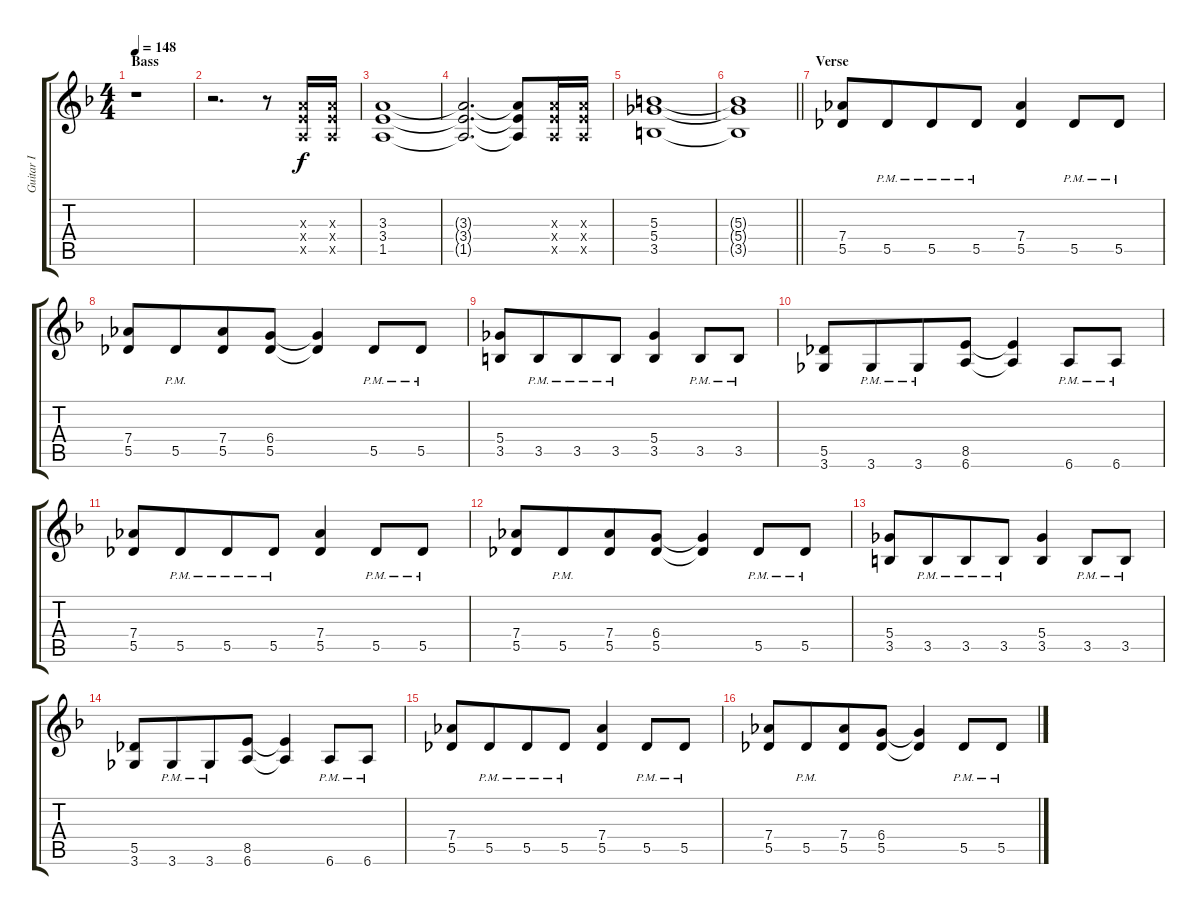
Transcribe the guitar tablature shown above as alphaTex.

\track ("Guitar I" "Guitar I") {instrument distortionguitar}
\staff {score tabs}
\tuning (Eb4 Bb3 Gb3 Db3 Ab2 Eb2) {hide}
\ts (4 4)
\section ("" "Bass")
\tempo 148
\clef g2
\ks dminor
r.1{dy f instrument distortionguitar} |
r.2{d} r.8 (3.3{x} 3.4{x} 1.5{x}).16 (3.3{x} 3.4{x} 1.5{x}).16 |
(3.3 3.4 1.5).1 |
(3.3{t} 3.4{t} 1.5{t}).2{d} (3.3{t} 3.4{t} 1.5{t}).8 (3.3{x} 3.4{x} 1.5{x}).16 (3.3{x} 3.4{x} 1.5{x}).16 |
(5.3 5.4 3.5).1 |
\barLineRight lightlight
(5.3{t} 5.4{t} 3.5{t}).1 |
\section ("" "Verse")
(7.4 5.5).8 5.5{pm}.8{beam merge} 5.5{pm}.8 5.5{pm}.8 (7.4 5.5).4 5.5{pm}.8 5.5{pm}.8 |
(7.4 5.5).8 5.5{pm}.8{beam merge} (7.4 5.5).8 (6.4 5.5).8 (6.4{t} 5.5{t}).4 5.5{pm}.8 5.5{pm}.8 |
(5.4 3.5).8 3.5{pm}.8{beam merge} 3.5{pm}.8 3.5{pm}.8 (5.4 3.5).4 3.5{pm}.8 3.5{pm}.8 |
(5.5 3.6).8 3.6{pm}.8{beam merge} 3.6{pm}.8 (8.5 6.6).8 (8.5{t} 6.6{t}).4 6.6{pm}.8 6.6{pm}.8 |
(7.4 5.5).8 5.5{pm}.8{beam merge} 5.5{pm}.8 5.5{pm}.8 (7.4 5.5).4 5.5{pm}.8 5.5{pm}.8 |
(7.4 5.5).8 5.5{pm}.8{beam merge} (7.4 5.5).8 (6.4 5.5).8 (6.4{t} 5.5{t}).4 5.5{pm}.8 5.5{pm}.8 |
(5.4 3.5).8 3.5{pm}.8{beam merge} 3.5{pm}.8 3.5{pm}.8 (5.4 3.5).4 3.5{pm}.8 3.5{pm}.8 |
(5.5 3.6).8 3.6{pm}.8{beam merge} 3.6{pm}.8 (8.5 6.6).8 (8.5{t} 6.6{t}).4 6.6{pm}.8 6.6{pm}.8 |
(7.4 5.5).8 5.5{pm}.8{beam merge} 5.5{pm}.8 5.5{pm}.8 (7.4 5.5).4 5.5{pm}.8 5.5{pm}.8 |
(7.4 5.5).8 5.5{pm}.8{beam merge} (7.4 5.5).8 (6.4 5.5).8 (6.4{t} 5.5{t}).4 5.5{pm}.8 5.5{pm}.8
